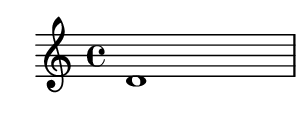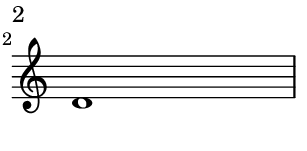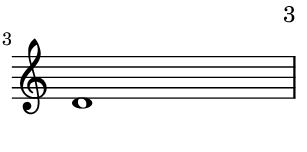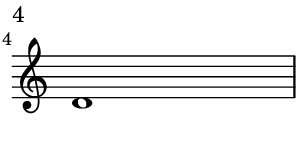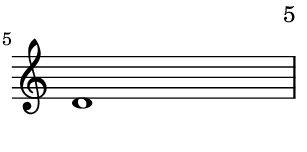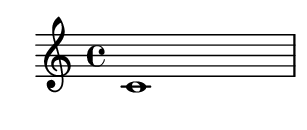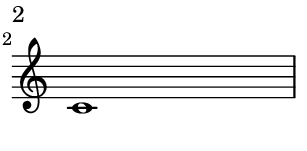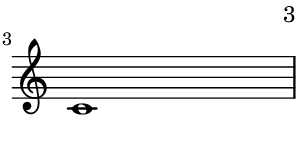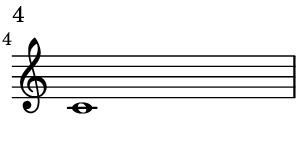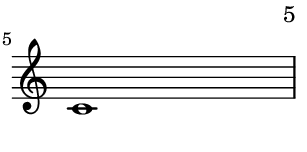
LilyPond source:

\version "2.23.12"

\header {
  texidoc = "Pages can be numbered per bookpart rather than per book."
}

#(set-default-paper-size "a8")

\paper {
  bookpart-level-page-numbering = ##t
}

\book {
  \bookpart {
    \repeat unfold 5 { d'1 \pageBreak }
  }
  \bookpart {
    \repeat unfold 5 { c'1 \pageBreak }
  }
}
